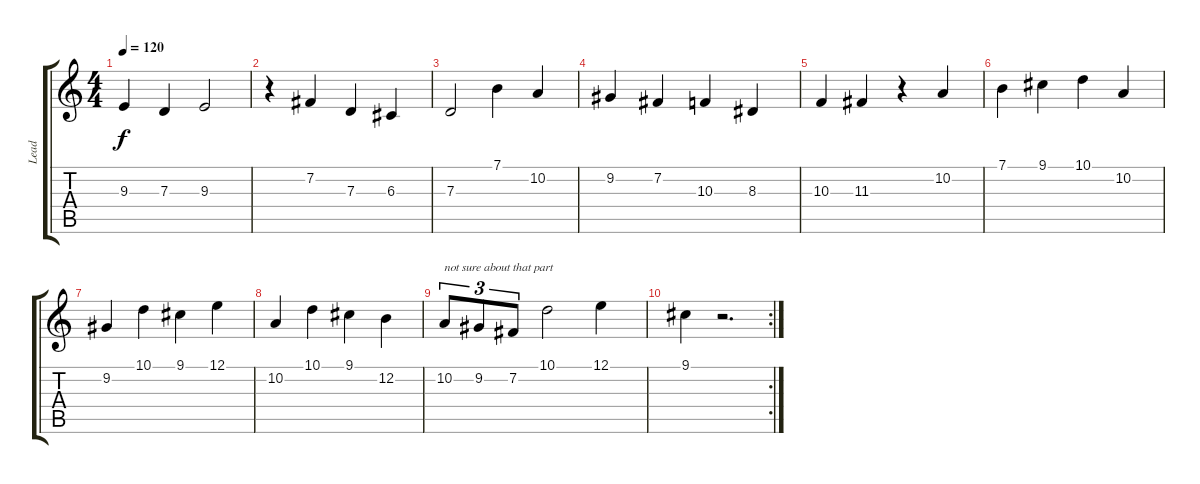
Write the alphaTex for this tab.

\track ("Lead" "Lead") {instrument acousticgrandpiano}
\staff {score tabs}
\tuning (E4 B3 G3 D3 A2 E2) {hide}
\ts (4 4)
\tempo 120
\clef g2
\ks c
9.3.4{dy f} 7.3.4 9.3.2 |
r.4 7.2.4 7.3.4 6.3.4 |
7.3.2 7.1.4 10.2.4 |
9.2.4 7.2.4 10.3.4 8.3.4 |
10.3.4 11.3.4 r.4 10.2.4 |
7.1.4 9.1.4 10.1.4 10.2.4 |
9.2.4 10.1.4 9.1.4 12.1.4 |
10.2.4 10.1.4 9.1.4 12.2.4 |
10.2.8{tu (3 2) txt "not sure about that part"} 9.2.8{tu (3 2)} 7.2.8{tu (3 2)} 10.1.2 12.1.4 |
\rc 2
9.1.4 r.2{d}
